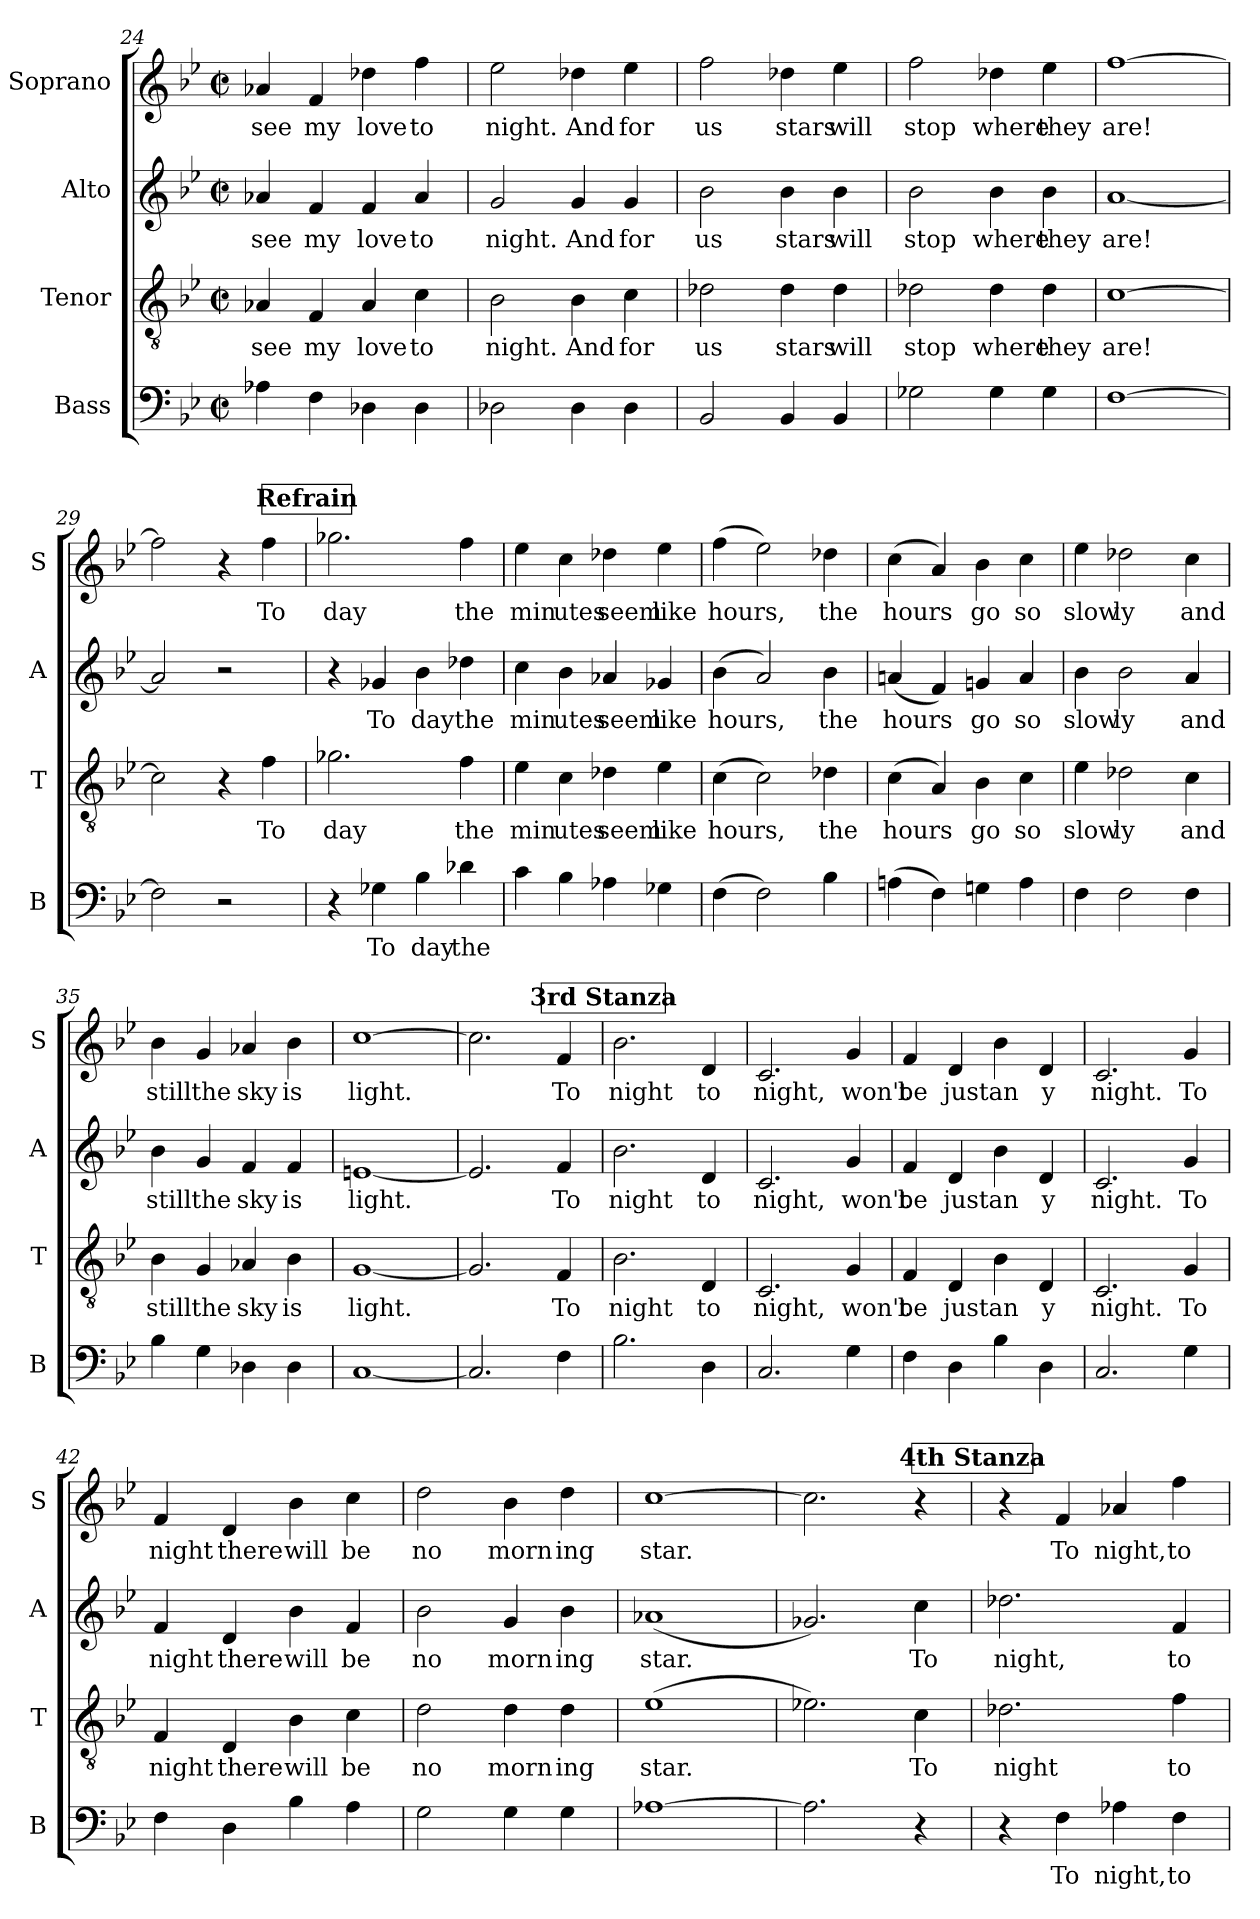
**kern	**text	**kern	**text	**kern	**text	**kern	**text
*part4	*part4	*part3	*part3	*part2	*part2	*part1	*part1
*staff4	*staff4	*staff3	*staff3	*staff2	*staff2	*staff1	*staff1
*I"Bass	*	*I"Tenor	*	*I"Alto	*	*I"Soprano	*
*I'B	*	*I'T	*	*I'A	*	*I'S	*
!!LO:LB:g=z
*clefF4	*	*clefGv2	*	*clefG2	*	*clefG2	*
*k[b-e-]	*	*k[b-e-]	*	*k[b-e-]	*	*k[b-e-]	*
*B-:	*	*B-:	*	*B-:	*	*B-:	*
*M2/2	*	*M2/2	*	*M2/2	*	*M2/2	*
*met(c|)	*	*met(c|)	*	*met(c|)	*	*met(c|)	*
=24	=24	=24	=24	=24	=24	=24	=24
!	!	!	!LO:LY:b	!	!LO:LY:b	!	!LO:LY:b
4A-X\	.	4A-X/	see	4a-X/	see	4a-X/	see
!	!	!	!LO:LY:b	!	!LO:LY:b	!	!LO:LY:b
4F\	.	4F/	my	4f/	my	4f/	my
!	!	!	!LO:LY:b	!	!LO:LY:b	!	!LO:LY:b
4D-X\	.	4A-/	love	4f/	love	4dd-X\	love
!	!	!	!LO:LY:b	!	!LO:LY:b	!	!LO:LY:b
4D-\	.	4c\	to	4a-/	to	4ff\	to
=25	=25	=25	=25	=25	=25	=25	=25
!	!	!	!LO:LY:b	!	!LO:LY:b	!	!LO:LY:b
2D-X\	.	2B-\	night.	2g/	night.	2ee-\	night.
!	!	!	!LO:LY:b	!	!LO:LY:b	!	!LO:LY:b
4D-\	.	4B-\	And	4g/	And	4dd-X\	And
!	!	!	!LO:LY:b	!	!LO:LY:b	!	!LO:LY:b
4D-\	.	4c\	for	4g/	for	4ee-\	for
=26	=26	=26	=26	=26	=26	=26	=26
!	!	!	!LO:LY:b	!	!LO:LY:b	!	!LO:LY:b
2BB-/	.	2d-X\	us	2b-\	us	2ff\	us
!	!	!	!LO:LY:b	!	!LO:LY:b	!	!LO:LY:b
4BB-/	.	4d-\	stars	4b-\	stars	4dd-X\	stars
!	!	!	!LO:LY:b	!	!LO:LY:b	!	!LO:LY:b
4BB-/	.	4d-\	will	4b-\	will	4ee-\	will
=27	=27	=27	=27	=27	=27	=27	=27
!	!	!	!LO:LY:b	!	!LO:LY:b	!	!LO:LY:b
2G-X\	.	2d-X\	stop	2b-\	stop	2ff\	stop
!	!	!	!LO:LY:b	!	!LO:LY:b	!	!LO:LY:b
4G-\	.	4d-\	where	4b-\	where	4dd-X\	where
!	!	!	!LO:LY:b	!	!LO:LY:b	!	!LO:LY:b
4G-\	.	4d-\	they	4b-\	they	4ee-\	they
=28	=28	=28	=28	=28	=28	=28	=28
!	!	!	!LO:LY:b	!	!LO:LY:b	!	!LO:LY:b
[1F	.	[1c	are!	[1a	are!	[1ff	are!
=29	=29	=29	=29	=29	=29	=29	=29
2F\]	.	2c\]	.	2a/]	.	2ff\]	.
2r	.	4r	.	2r	.	4r	.
!	!	!	!LO:LY:b	!	!	!	!LO:LY:b
.	.	4f\	To	.	.	4ff\	To
!!LO:PB:g=z
!!LO:REH:place=s1:a:B:fs=14:t=Refrain
=30	=30	=30	=30	=30	=30	=30	=30
!	!	!	!LO:LY:b	!	!	!	!LO:LY:b
4r	.	2.g-X\	day	4r	.	2.gg-X\	day
!	!LO:LY:b	!	!	!	!LO:LY:b	!	!
4G-X\	To	.	.	4g-X/	To	.	.
!	!LO:LY:b	!	!	!	!LO:LY:b	!	!
4B-\	day	.	.	4b-\	day	.	.
!	!LO:LY:b	!	!LO:LY:b	!	!LO:LY:b	!	!LO:LY:b
4d-X\	the	4f\	the	4dd-X\	the	4ff\	the
=31	=31	=31	=31	=31	=31	=31	=31
!	!	!	!LO:LY:b	!	!LO:LY:b	!	!LO:LY:b
4c\	.	4e-\	min	4cc\	min	4ee-\	min
!	!	!	!LO:LY:b	!	!LO:LY:b	!	!LO:LY:b
4B-\	.	4c\	utes	4b-\	utes	4cc\	utes
!	!	!	!LO:LY:b	!	!LO:LY:b	!	!LO:LY:b
4A-X\	.	4d-X\	seem	4a-X/	seem	4dd-X\	seem
!	!	!	!LO:LY:b	!	!LO:LY:b	!	!LO:LY:b
4G-X\	.	4e-\	like	4g-X/	like	4ee-\	like
=32	=32	=32	=32	=32	=32	=32	=32
!	!	!	!LO:LY:b	!	!LO:LY:b	!	!LO:LY:b
(>4F\	.	(>4c\	hours,	(>4b-\	hours,	(>4ff\	hours,
2F\)	.	2c\)	.	2a/)	.	2ee-\)	.
!	!	!	!LO:LY:b	!	!LO:LY:b	!	!LO:LY:b
4B-\	.	4d-X\	the	4b-\	the	4dd-X\	the
=33	=33	=33	=33	=33	=33	=33	=33
!	!	!	!LO:LY:b	!	!LO:LY:b	!	!LO:LY:b
(>4An\	.	(>4c\	hours	(4an/	hours	(>4cc\	hours
4F\)	.	4A/)	.	4f/)	.	4a/)	.
!	!	!	!LO:LY:b	!	!LO:LY:b	!	!LO:LY:b
4Gn\	.	4B-\	go	4gn/	go	4b-\	go
!	!	!	!LO:LY:b	!	!LO:LY:b	!	!LO:LY:b
4A\	.	4c\	so	4a/	so	4cc\	so
!!LO:LB:g=z
=34	=34	=34	=34	=34	=34	=34	=34
!	!	!	!LO:LY:b	!	!LO:LY:b	!	!LO:LY:b
4F\	.	4e-\	slow	4b-\	slow	4ee-\	slow
!	!	!	!LO:LY:b	!	!LO:LY:b	!	!LO:LY:b
2F\	.	2d-X\	ly	2b-\	ly	2dd-X\	ly
!	!	!	!LO:LY:b	!	!LO:LY:b	!	!LO:LY:b
4F\	.	4c\	and	4a/	and	4cc\	and
=35	=35	=35	=35	=35	=35	=35	=35
!	!	!	!LO:LY:b	!	!LO:LY:b	!	!LO:LY:b
4B-\	.	4B-\	still	4b-\	still	4b-\	still
!	!	!	!LO:LY:b	!	!LO:LY:b	!	!LO:LY:b
4G\	.	4G/	the	4g/	the	4g/	the
!	!	!	!LO:LY:b	!	!LO:LY:b	!	!LO:LY:b
4D-X\	.	4A-X/	sky	4f/	sky	4a-X/	sky
!	!	!	!LO:LY:b	!	!LO:LY:b	!	!LO:LY:b
4D-\	.	4B-\	is	4f/	is	4b-\	is
=36	=36	=36	=36	=36	=36	=36	=36
!	!	!	!LO:LY:b	!	!LO:LY:b	!	!LO:LY:b
[1C	.	[1G	light.	[1en	light.	[1cc	light.
=37	=37	=37	=37	=37	=37	=37	=37
2.C/]	.	2.G/]	.	2.e/]	.	2.cc\]	.
!	!	!	!LO:LY:b	!	!LO:LY:b	!	!LO:LY:b
4F\	.	4F/	To	4f/	To	4f/	To
!!LO:REH:place=s1:a:B:fs=14:t=3rd Stanza
=38	=38	=38	=38	=38	=38	=38	=38
!	!	!	!LO:LY:b	!	!LO:LY:b	!	!LO:LY:b
2.B-\	.	2.B-\	night	2.b-\	night	2.b-\	night
!	!	!	!LO:LY:b	!	!LO:LY:b	!	!LO:LY:b
4D\	.	4D/	to	4d/	to	4d/	to
=39	=39	=39	=39	=39	=39	=39	=39
!	!	!	!LO:LY:b	!	!LO:LY:b	!	!LO:LY:b
2.C/	.	2.C/	night,	2.c/	night,	2.c/	night,
!	!	!	!LO:LY:b	!	!LO:LY:b	!	!LO:LY:b
4G\	.	4G/	won't	4g/	won't	4g/	won't
!!LO:PB:g=z
=40	=40	=40	=40	=40	=40	=40	=40
!	!	!	!LO:LY:b	!	!LO:LY:b	!	!LO:LY:b
4F\	.	4F/	be	4f/	be	4f/	be
!	!	!	!LO:LY:b	!	!LO:LY:b	!	!LO:LY:b
4D\	.	4D/	just	4d/	just	4d/	just
!	!	!	!LO:LY:b	!	!LO:LY:b	!	!LO:LY:b
4B-\	.	4B-\	an	4b-\	an	4b-\	an
!	!	!	!LO:LY:b	!	!LO:LY:b	!	!LO:LY:b
4D\	.	4D/	y	4d/	y	4d/	y
=41	=41	=41	=41	=41	=41	=41	=41
!	!	!	!LO:LY:b	!	!LO:LY:b	!	!LO:LY:b
2.C/	.	2.C/	night.	2.c/	night.	2.c/	night.
!	!	!	!LO:LY:b	!	!LO:LY:b	!	!LO:LY:b
4G\	.	4G/	To	4g/	To	4g/	To
=42	=42	=42	=42	=42	=42	=42	=42
!	!	!	!LO:LY:b	!	!LO:LY:b	!	!LO:LY:b
4F\	.	4F/	night	4f/	night	4f/	night
!	!	!	!LO:LY:b	!	!LO:LY:b	!	!LO:LY:b
4D\	.	4D/	there	4d/	there	4d/	there
!	!	!	!LO:LY:b	!	!LO:LY:b	!	!LO:LY:b
4B-\	.	4B-\	will	4b-\	will	4b-\	will
!	!	!	!LO:LY:b	!	!LO:LY:b	!	!LO:LY:b
4A\	.	4c\	be	4f/	be	4cc\	be
=43	=43	=43	=43	=43	=43	=43	=43
!	!	!	!LO:LY:b	!	!LO:LY:b	!	!LO:LY:b
2G\	.	2d\	no	2b-\	no	2dd\	no
!	!	!	!LO:LY:b	!	!LO:LY:b	!	!LO:LY:b
4G\	.	4d\	morn	4g/	morn	4b-\	morn
!	!	!	!LO:LY:b	!	!LO:LY:b	!	!LO:LY:b
4G\	.	4d\	ing	4b-\	ing	4dd\	ing
=44	=44	=44	=44	=44	=44	=44	=44
!	!	!	!LO:LY:b	!	!LO:LY:b	!	!LO:LY:b
[1A-X	.	(>1e-	star.	(1a-X	star.	[1cc	star.
=45	=45	=45	=45	=45	=45	=45	=45
2.A-\]	.	2.e-X\)	.	2.g-X/)	.	2.cc\]	.
!	!	!	!LO:LY:b	!	!LO:LY:b	!	!
4r	.	4c\	To	4cc\	To	4r	.
!!LO:LB:g=z
!!LO:REH:place=s1:a:B:fs=14:t=4th Stanza
=46	=46	=46	=46	=46	=46	=46	=46
!	!	!	!LO:LY:b	!	!LO:LY:b	!	!
4r	.	2.d-X\	night	2.dd-X\	night,	4r	.
!	!LO:LY:b	!	!	!	!	!	!LO:LY:b
4F\	To	.	.	.	.	4f/	To
!	!LO:LY:b	!	!	!	!	!	!LO:LY:b
4A-X\	night,	.	.	.	.	4a-X/	night,
!	!LO:LY:b	!	!LO:LY:b	!	!LO:LY:b	!	!LO:LY:b
4F\	to	4f\	to	4f/	to	4ff\	to
=	=	=	=	=	=	=	=
*-	*-	*-	*-	*-	*-	*-	*-
